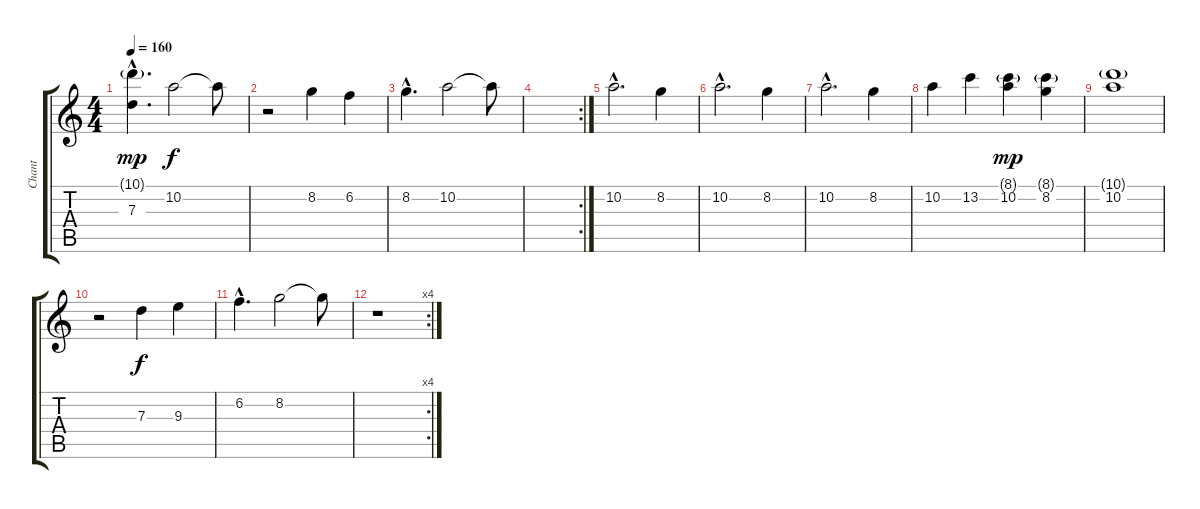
\track ("Chant" "Chant") {instrument electricguitarjazz}
\staff {score tabs}
\tuning (E4 B3 G3 D3 A2 E2) {hide}
\ts (4 4)
\tempo 160
\clef g2
\ks c
(10.1{g hac} 7.3{hac}).4{d dy mp} 10.2.2{dy f} 10.2{t}.8 |
r.2 8.2.4 6.2.4 |
8.2{hac}.4{d} 10.2.2 10.2{t}.8 |
\rc 2
|
10.2{hac}.2{d} 8.2.4 |
10.2{hac}.2{d} 8.2.4 |
10.2{hac}.2{d} 8.2.4 |
10.2.4 13.2.4 (8.1{g} 10.2).4{dy mp} (8.1{g} 8.2).4 |
(10.1{g} 10.2).1 |
r.2 7.3.4{dy f} 9.3.4 |
6.2{hac}.4{d} 8.2.2 8.2{t}.8 |
\rc 4
r.1
